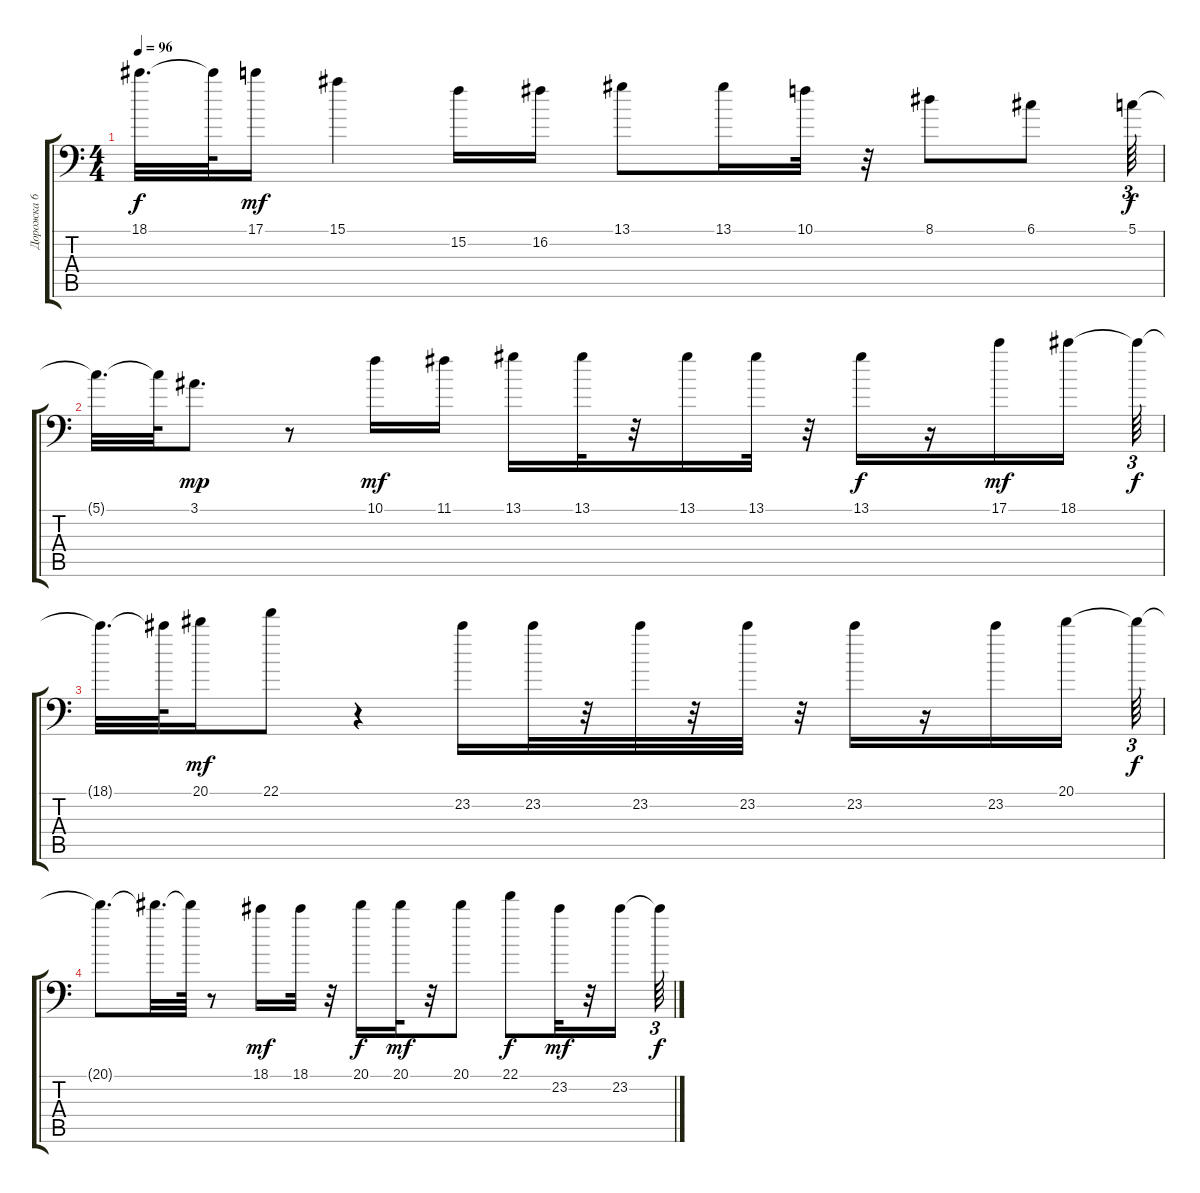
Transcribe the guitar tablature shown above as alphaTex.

\track ("Дорожка 6" "Дорожка 6") {instrument overdrivenguitar}
\staff {score tabs}
\tuning (G3 D3 Bb2 F2 C2 F1) {hide}
\ts (4 4)
\tempo 96
\clef f4
\ks c
18.1{t}.32{d dy f} 18.1{t}.64 17.1.16{dy mf} 15.1.4 15.2.16 16.2.16 13.1.8 13.1.16 10.1.32 r.32 8.1.8 6.1.8 5.1.64{tu (3 2) dy f} |
5.1{t}.32{d} 5.1{t}.64 3.1.8{d dy mp} r.8 10.1.16{dy mf} 11.1.16 13.1.16 13.1.32 r.32 13.1.16 13.1.32 r.32 13.1.16{dy f} r.16 17.1.16{dy mf} 18.1.16 18.1{t}.64{tu (3 2) dy f} |
18.1{t}.32{d} 18.1{t}.64 20.1.16{dy mf} 22.1.8 r.4 23.2.16 23.2.32 r.32 23.2.32 r.32 23.2.32 r.32 23.2.16 r.16 23.2.16 20.1.16 20.1{t}.64{tu (3 2) dy f} |
20.1{t}.8{d} 20.1{t}.32{d} 20.1{t}.64 r.8 18.1.16{dy mf} 18.1.32 r.32 20.1.16{dy f} 20.1.32{dy mf} r.32 20.1.8 22.1.8{dy f} 23.2.32{dy mf} r.32 23.2.16 23.2{t}.64{tu (3 2) dy f}
